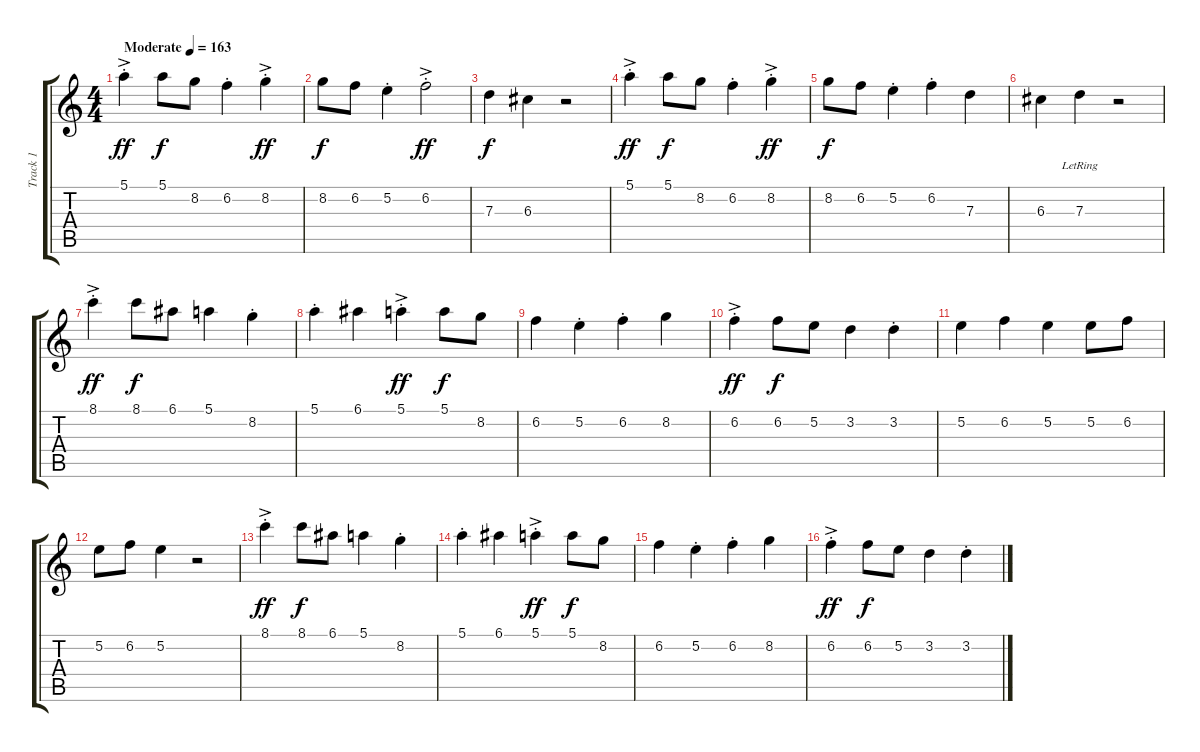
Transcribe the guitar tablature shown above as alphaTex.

\track ("Track 1" "Track 1") {instrument acousticguitarsteel}
\staff {score tabs}
\tuning (E4 B3 G3 D3 A2 E2) {hide}
\ts (4 4)
\tempo (163 "Moderate")
\clef g2
\ks c
5.1{ac st}.4{dy ff instrument acousticguitarsteel} 5.1.8{dy f} 8.2.8 6.2{st}.4 8.2{ac st}.4{dy ff} |
8.2.8{dy f} 6.2.8 5.2{st}.4 6.2{ac st}.2{dy ff} |
7.3.4{dy f} 6.3.4 r.2 |
5.1{ac st}.4{dy ff} 5.1.8{dy f} 8.2.8 6.2{st}.4 8.2{ac st}.4{dy ff} |
8.2.8{dy f} 6.2.8 5.2{st}.4 6.2{st}.4 7.3.4 |
6.3.4 7.3{lr}.4 r.2 |
8.1{ac st}.4{dy ff} 8.1.8{dy f} 6.1.8 5.1.4 8.2{st}.4 |
5.1{st}.4 6.1.4 5.1{ac st}.4{dy ff} 5.1.8{dy f} 8.2.8 |
6.2.4 5.2{st}.4 6.2{st}.4 8.2.4 |
6.2{ac st}.4{dy ff} 6.2.8{dy f} 5.2.8 3.2.4 3.2{st}.4 |
5.2.4 6.2.4 5.2.4 5.2.8 6.2.8 |
5.2.8 6.2.8 5.2.4 r.2 |
8.1{ac st}.4{dy ff} 8.1.8{dy f} 6.1.8 5.1.4 8.2{st}.4 |
5.1{st}.4 6.1.4 5.1{ac st}.4{dy ff} 5.1.8{dy f} 8.2.8 |
6.2.4 5.2{st}.4 6.2{st}.4 8.2.4 |
6.2{ac st}.4{dy ff} 6.2.8{dy f} 5.2.8 3.2.4 3.2{st}.4
